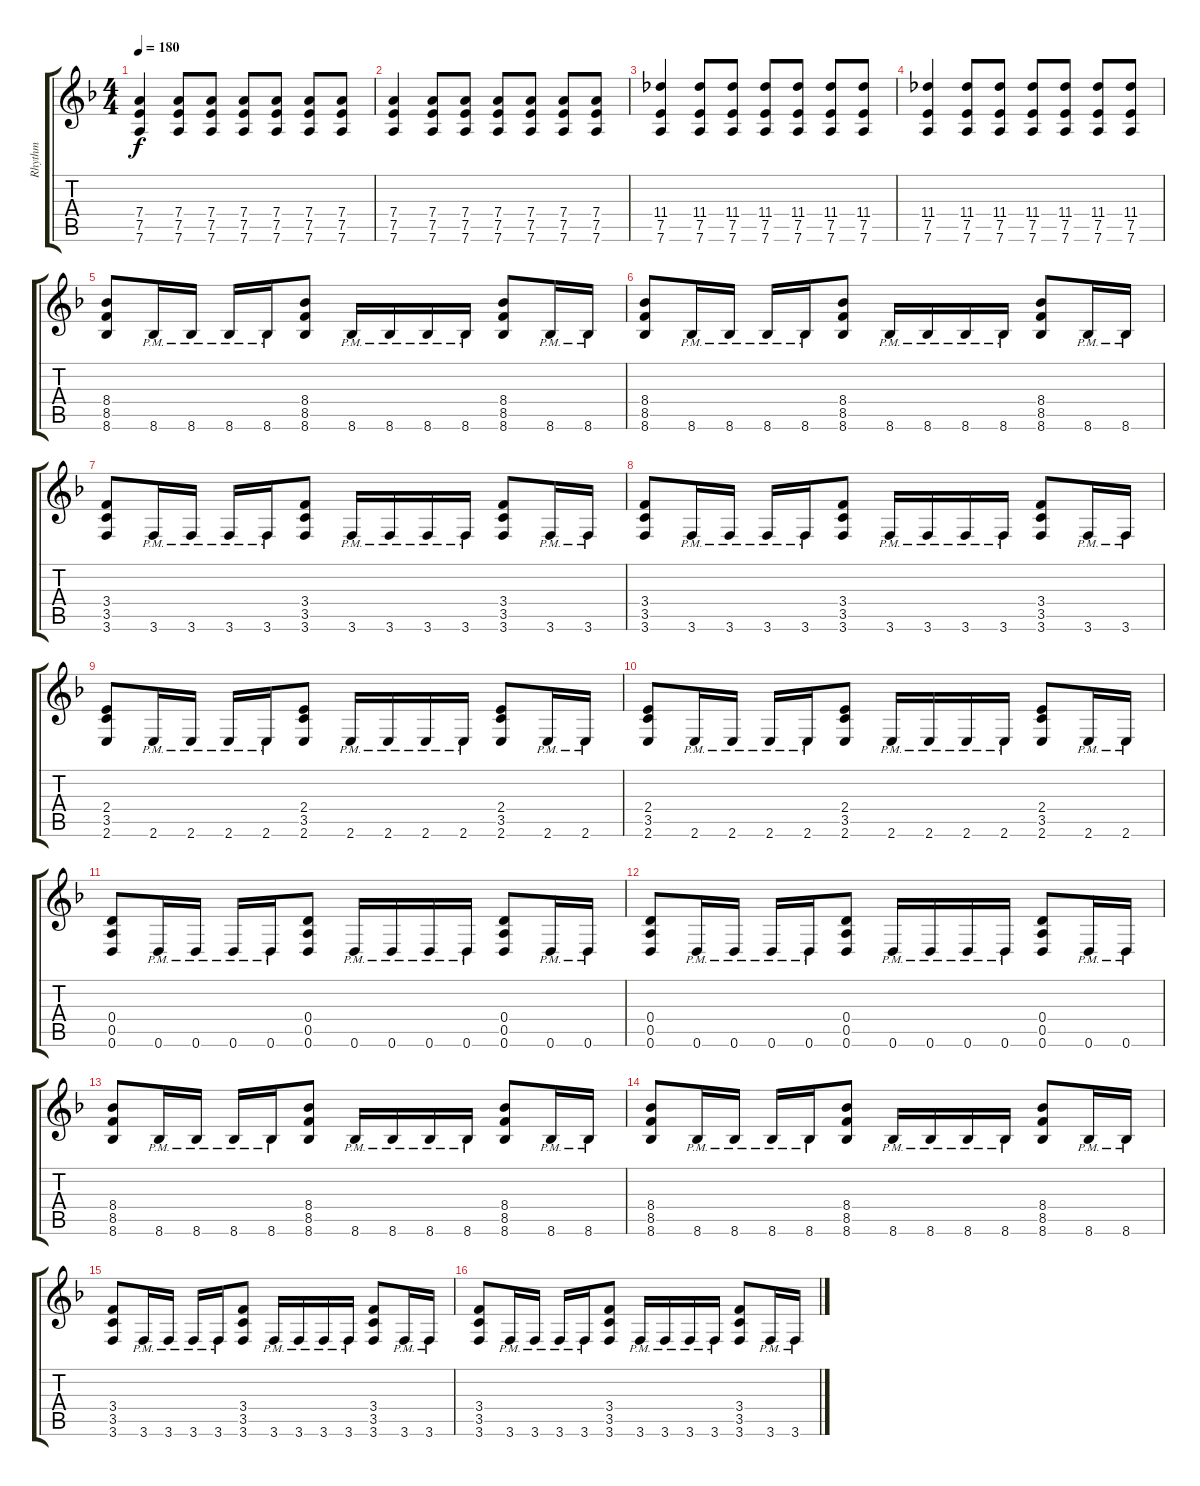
\track ("Rhythm" "Rhythm") {instrument overdrivenguitar}
\staff {score tabs}
\tuning (E4 B3 G3 D3 A2 D2) {hide}
\ts (4 4)
\tempo 180
\clef g2
\ks f
(7.4 7.5 7.6).4{dy f} (7.4 7.5 7.6).8 (7.4 7.5 7.6).8 (7.4 7.5 7.6).8 (7.4 7.5 7.6).8 (7.4 7.5 7.6).8 (7.4 7.5 7.6).8 |
(7.4 7.5 7.6).4 (7.4 7.5 7.6).8 (7.4 7.5 7.6).8 (7.4 7.5 7.6).8 (7.4 7.5 7.6).8 (7.4 7.5 7.6).8 (7.4 7.5 7.6).8 |
(11.4 7.5 7.6).4 (11.4 7.5 7.6).8 (11.4 7.5 7.6).8 (11.4 7.5 7.6).8 (11.4 7.5 7.6).8 (11.4 7.5 7.6).8 (11.4 7.5 7.6).8 |
(11.4 7.5 7.6).4 (11.4 7.5 7.6).8 (11.4 7.5 7.6).8 (11.4 7.5 7.6).8 (11.4 7.5 7.6).8 (11.4 7.5 7.6).8 (11.4 7.5 7.6).8 |
(8.4 8.5 8.6).8 8.6{pm}.16 8.6{pm}.16 8.6{pm}.16 8.6{pm}.16 (8.4 8.5 8.6).8 8.6{pm}.16 8.6{pm}.16 8.6{pm}.16 8.6{pm}.16 (8.4 8.5 8.6).8 8.6{pm}.16 8.6{pm}.16 |
(8.4 8.5 8.6).8 8.6{pm}.16 8.6{pm}.16 8.6{pm}.16 8.6{pm}.16 (8.4 8.5 8.6).8 8.6{pm}.16 8.6{pm}.16 8.6{pm}.16 8.6{pm}.16 (8.4 8.5 8.6).8 8.6{pm}.16 8.6{pm}.16 |
(3.4 3.5 3.6).8 3.6{pm}.16 3.6{pm}.16 3.6{pm}.16 3.6{pm}.16 (3.4 3.5 3.6).8 3.6{pm}.16 3.6{pm}.16 3.6{pm}.16 3.6{pm}.16 (3.4 3.5 3.6).8 3.6{pm}.16 3.6{pm}.16 |
(3.4 3.5 3.6).8 3.6{pm}.16 3.6{pm}.16 3.6{pm}.16 3.6{pm}.16 (3.4 3.5 3.6).8 3.6{pm}.16 3.6{pm}.16 3.6{pm}.16 3.6{pm}.16 (3.4 3.5 3.6).8 3.6{pm}.16 3.6{pm}.16 |
(2.4 3.5 2.6).8 2.6{pm}.16 2.6{pm}.16 2.6{pm}.16 2.6{pm}.16 (2.4 3.5 2.6).8 2.6{pm}.16 2.6{pm}.16 2.6{pm}.16 2.6{pm}.16 (2.4 3.5 2.6).8 2.6{pm}.16 2.6{pm}.16 |
(2.4 3.5 2.6).8 2.6{pm}.16 2.6{pm}.16 2.6{pm}.16 2.6{pm}.16 (2.4 3.5 2.6).8 2.6{pm}.16 2.6{pm}.16 2.6{pm}.16 2.6{pm}.16 (2.4 3.5 2.6).8 2.6{pm}.16 2.6{pm}.16 |
(0.4 0.5 0.6).8 0.6{pm}.16 0.6{pm}.16 0.6{pm}.16 0.6{pm}.16 (0.4 0.5 0.6).8 0.6{pm}.16 0.6{pm}.16 0.6{pm}.16 0.6{pm}.16 (0.4 0.5 0.6).8 0.6{pm}.16 0.6{pm}.16 |
(0.4 0.5 0.6).8 0.6{pm}.16 0.6{pm}.16 0.6{pm}.16 0.6{pm}.16 (0.4 0.5 0.6).8 0.6{pm}.16 0.6{pm}.16 0.6{pm}.16 0.6{pm}.16 (0.4 0.5 0.6).8 0.6{pm}.16 0.6{pm}.16 |
(8.4 8.5 8.6).8 8.6{pm}.16 8.6{pm}.16 8.6{pm}.16 8.6{pm}.16 (8.4 8.5 8.6).8 8.6{pm}.16 8.6{pm}.16 8.6{pm}.16 8.6{pm}.16 (8.4 8.5 8.6).8 8.6{pm}.16 8.6{pm}.16 |
(8.4 8.5 8.6).8 8.6{pm}.16 8.6{pm}.16 8.6{pm}.16 8.6{pm}.16 (8.4 8.5 8.6).8 8.6{pm}.16 8.6{pm}.16 8.6{pm}.16 8.6{pm}.16 (8.4 8.5 8.6).8 8.6{pm}.16 8.6{pm}.16 |
(3.4 3.5 3.6).8 3.6{pm}.16 3.6{pm}.16 3.6{pm}.16 3.6{pm}.16 (3.4 3.5 3.6).8 3.6{pm}.16 3.6{pm}.16 3.6{pm}.16 3.6{pm}.16 (3.4 3.5 3.6).8 3.6{pm}.16 3.6{pm}.16 |
(3.4 3.5 3.6).8 3.6{pm}.16 3.6{pm}.16 3.6{pm}.16 3.6{pm}.16 (3.4 3.5 3.6).8 3.6{pm}.16 3.6{pm}.16 3.6{pm}.16 3.6{pm}.16 (3.4 3.5 3.6).8 3.6{pm}.16 3.6{pm}.16
